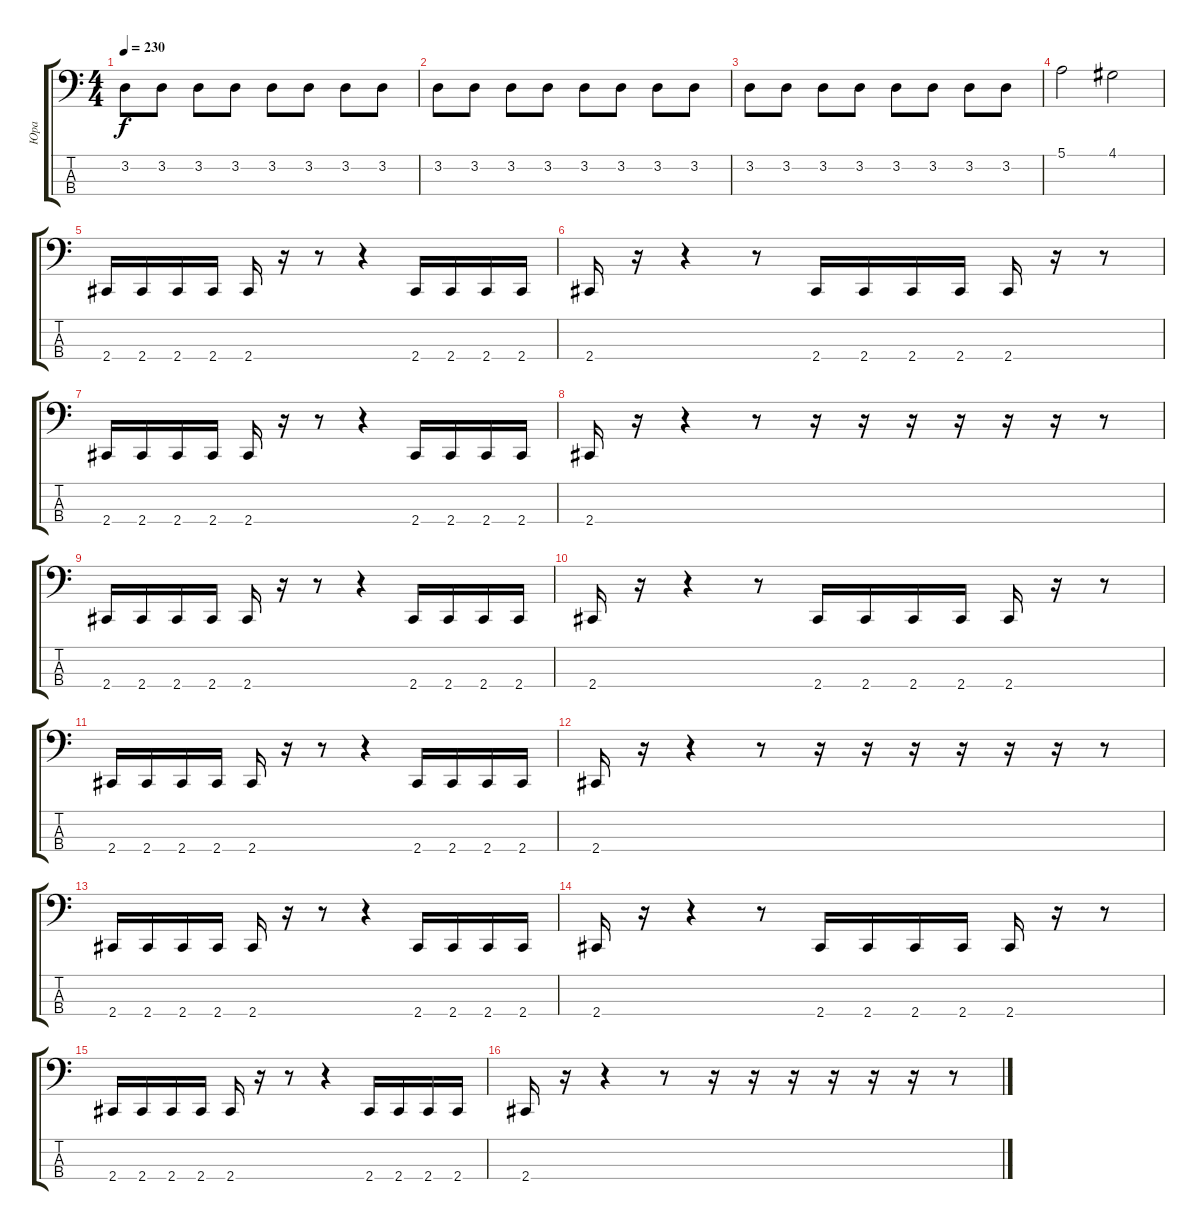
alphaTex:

\track ("Юра" "Юра") {instrument electricbasspick}
\staff {score tabs}
\tuning (E2 B1 Gb1 B0) {hide}
\ts (4 4)
\tempo 230
\clef f4
\ks c
3.2.8{dy f} 3.2.8 3.2.8 3.2.8 3.2.8 3.2.8 3.2.8 3.2.8 |
3.2.8 3.2.8 3.2.8 3.2.8 3.2.8 3.2.8 3.2.8 3.2.8 |
3.2.8 3.2.8 3.2.8 3.2.8 3.2.8 3.2.8 3.2.8 3.2.8 |
5.1.2 4.1.2 |
2.4.16 2.4.16 2.4.16 2.4.16 2.4.16 r.16 r.8 r.4 2.4.16 2.4.16 2.4.16 2.4.16 |
2.4.16 r.16 r.4 r.8 2.4.16 2.4.16 2.4.16 2.4.16 2.4.16 r.16 r.8 |
2.4.16 2.4.16 2.4.16 2.4.16 2.4.16 r.16 r.8 r.4 2.4.16 2.4.16 2.4.16 2.4.16 |
2.4.16 r.16 r.4 r.8 r.16 r.16 r.16 r.16 r.16 r.16 r.8 |
2.4.16 2.4.16 2.4.16 2.4.16 2.4.16 r.16 r.8 r.4 2.4.16 2.4.16 2.4.16 2.4.16 |
2.4.16 r.16 r.4 r.8 2.4.16 2.4.16 2.4.16 2.4.16 2.4.16 r.16 r.8 |
2.4.16 2.4.16 2.4.16 2.4.16 2.4.16 r.16 r.8 r.4 2.4.16 2.4.16 2.4.16 2.4.16 |
2.4.16 r.16 r.4 r.8 r.16 r.16 r.16 r.16 r.16 r.16 r.8 |
2.4.16 2.4.16 2.4.16 2.4.16 2.4.16 r.16 r.8 r.4 2.4.16 2.4.16 2.4.16 2.4.16 |
2.4.16 r.16 r.4 r.8 2.4.16 2.4.16 2.4.16 2.4.16 2.4.16 r.16 r.8 |
2.4.16 2.4.16 2.4.16 2.4.16 2.4.16 r.16 r.8 r.4 2.4.16 2.4.16 2.4.16 2.4.16 |
2.4.16 r.16 r.4 r.8 r.16 r.16 r.16 r.16 r.16 r.16 r.8
